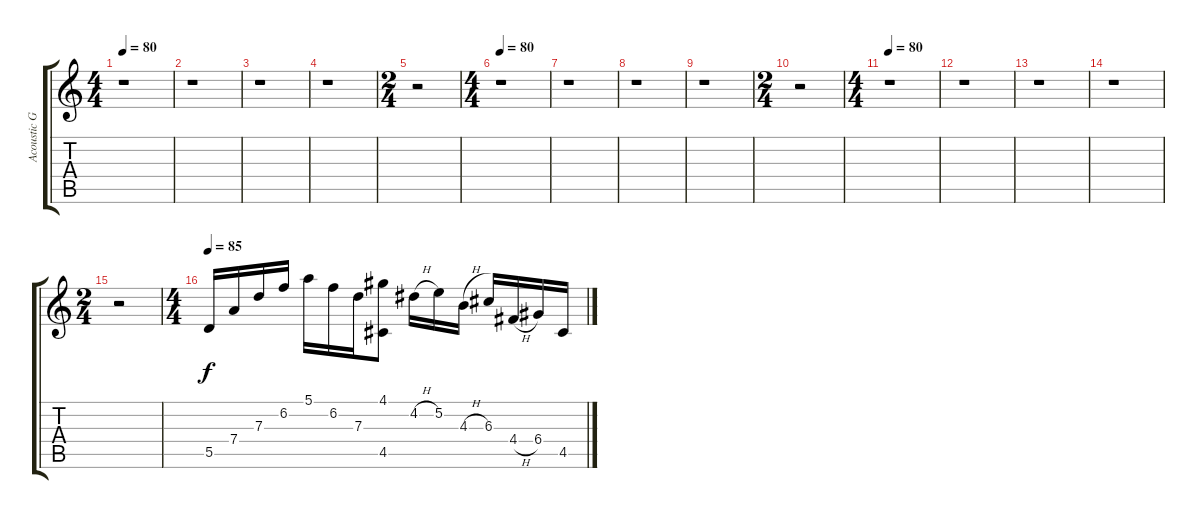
\track ("Acoustic Guitar" "Acoustic G") {instrument acousticguitarsteel}
\staff {score tabs}
\tuning (E4 B3 G3 D3 A2 D2) {hide}
\ts (4 4)
\tempo 80
\clef g2
\ks c
r.1{dy f} |
r.1 |
r.1 |
r.1 |
\ts (2 4)
r.2 |
\ts (4 4)
\tempo 80
r.1 |
r.1 |
r.1 |
r.1 |
\ts (2 4)
r.2 |
\ts (4 4)
\tempo 80
r.1 |
r.1 |
r.1 |
r.1 |
\ts (2 4)
r.2 |
\ts (4 4)
\tempo 85
5.5.16 7.4.16 7.3.16 6.2.16 5.1.16 6.2.16 7.3.16 (4.1 4.5).8 4.2{h}.16 5.2.16 4.3{h}.16 6.3.16 4.4{h}.16 6.4.16 4.5.16
